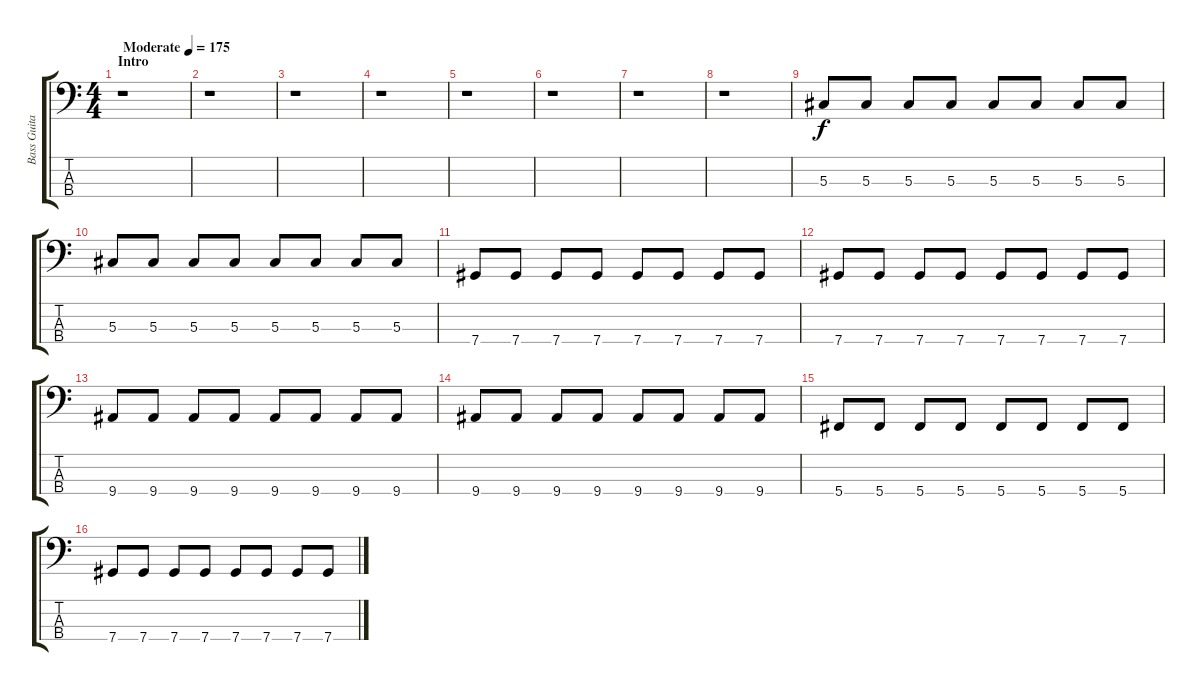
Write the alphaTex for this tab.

\track ("Bass Guitar" "Bass Guita") {instrument electricbassfinger}
\staff {score tabs}
\tuning (Gb2 Db2 Ab1 Db1) {hide}
\ts (4 4)
\section ("" "Intro")
\tempo (175 "Moderate")
\clef f4
\ks c
r.1{dy f instrument electricbassfinger} |
r.1 |
r.1 |
r.1 |
r.1 |
r.1 |
r.1 |
r.1 |
5.3.8 5.3.8 5.3.8 5.3.8 5.3.8 5.3.8 5.3.8 5.3.8 |
5.3.8 5.3.8 5.3.8 5.3.8 5.3.8 5.3.8 5.3.8 5.3.8 |
7.4.8 7.4.8 7.4.8 7.4.8 7.4.8 7.4.8 7.4.8 7.4.8 |
7.4.8 7.4.8 7.4.8 7.4.8 7.4.8 7.4.8 7.4.8 7.4.8 |
9.4.8 9.4.8 9.4.8 9.4.8 9.4.8 9.4.8 9.4.8 9.4.8 |
9.4.8 9.4.8 9.4.8 9.4.8 9.4.8 9.4.8 9.4.8 9.4.8 |
5.4.8 5.4.8 5.4.8 5.4.8 5.4.8 5.4.8 5.4.8 5.4.8 |
7.4.8 7.4.8 7.4.8 7.4.8 7.4.8 7.4.8 7.4.8 7.4.8
